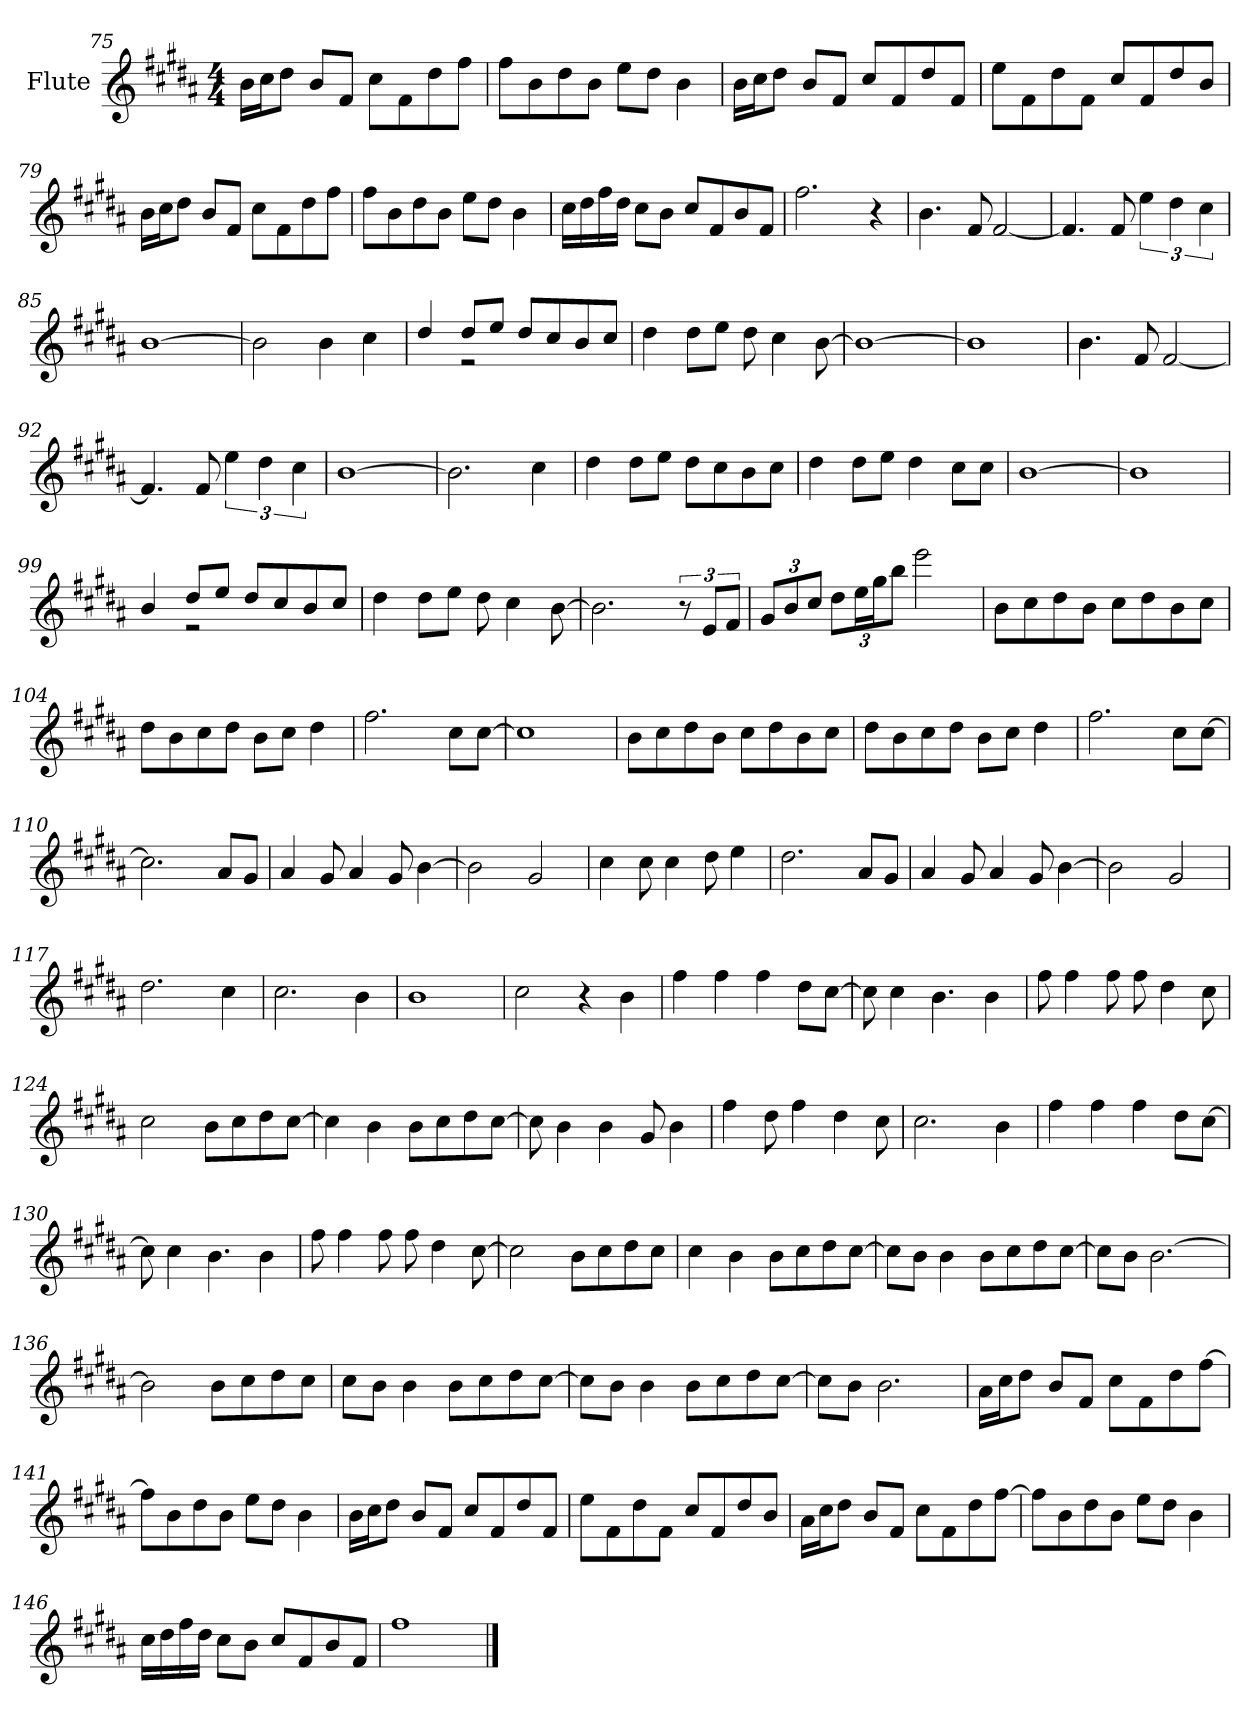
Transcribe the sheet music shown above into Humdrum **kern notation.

**kern
*part1
*staff1
*I"Flute
*I'Fl.
*clefG2
*k[f#c#g#d#a#]
*M4/4
=75
16b\LL
16cc#\J
8dd#\J
8b/L
8f#/J
8cc#\L
8f#\
8dd#\
8ff#\J
=76
8ff#\L
8b\
8dd#\
8b\J
8ee\L
8dd#\J
4b\
=77
16b\LL
16cc#\J
8dd#\J
8b/L
8f#/J
8cc#/L
8f#/
8dd#/
8f#/J
=78
8ee\L
8f#\
8dd#\
8f#\J
8cc#/L
8f#/
8dd#/
8b/J
!!LO:LB:g=z
=79
16b\LL
16cc#\J
8dd#\J
8b/L
8f#/J
8cc#\L
8f#\
8dd#\
8ff#\J
=80
8ff#\L
8b\
8dd#\
8b\J
8ee\L
8dd#\J
4b\
=81
16cc#\LL
16dd#\
16ff#\
16dd#\JJ
8cc#\L
8b\J
8cc#/L
8f#/
8b/
8f#/J
=82
2.ff#\
4r
=83
4.b\
8f#/
[2f#/
=84
4.f#/]
8f#/
6ee\
6dd#\
6cc#\
!!LO:LB:g=z
=85
[1b
=86
2b\]
4b\
4cc#\
=87
*^
4dd#/	4ryy
8dd#/L	2r
8ee/J	.
8dd#/L	.
8cc#/	.
8b/	4ryy
8cc#/J	.
*v	*v
=88
4dd#\
8dd#\L
8ee\J
8dd#\
4cc#\
[8b\
=89
1b_
=90
1b]
=91
4.b\
8f#/
[2f#/
=92
4.f#/]
8f#/
6ee\
6dd#\
6cc#\
=93
[1b
!!LO:LB:g=z
=94
2.b\]
4cc#\
=95
4dd#\
8dd#\L
8ee\J
8dd#\L
8cc#\
8b\
8cc#\J
=96
4dd#\
8dd#\L
8ee\J
4dd#\
8cc#\L
8cc#\J
=97
[1b
=98
1b]
=99
*^
4b/	4ryy
8dd#/L	2r
8ee/J	.
8dd#/L	.
8cc#/	.
8b/	4ryy
8cc#/J	.
*v	*v
=100
4dd#\
8dd#\L
8ee\J
8dd#\
4cc#\
[8b\
=101
2.b\]
12r
12e/L
12f#/J
!!LO:LB:g=z
=102
*Xbrackettup
12g#/L
12b/
12cc#/J
12dd#\L
24ee\L
24gg#\J
12bb\J
2eee\
=103
8b\L
8cc#\
8dd#\
8b\J
8cc#\L
8dd#\
8b\
8cc#\J
=104
8dd#\L
8b\
8cc#\
8dd#\J
8b\L
8cc#\J
4dd#\
=105
2.ff#\
8cc#\L
[8cc#\J
=106
1cc#]
=107
8b\L
8cc#\
8dd#\
8b\J
8cc#\L
8dd#\
8b\
8cc#\J
!!LO:LB:g=z
=108
8dd#\L
8b\
8cc#\
8dd#\J
8b\L
8cc#\J
4dd#\
=109
2.ff#\
8cc#\L
[8cc#\J
=110
2.cc#\]
8a#/L
8g#/J
=111
4a#/
8g#/
4a#/
8g#/
[4b\
=112
2b\]
2g#/
=113
4cc#\
8cc#\
4cc#\
8dd#\
4ee\
=114
2.dd#\
8a#/L
8g#/J
!!LO:LB:g=z
=115
4a#/
8g#/
4a#/
8g#/
[4b\
=116
2b\]
2g#/
=117
2.dd#\
4cc#\
=118
2.cc#\
4b\
=119
1b
=120
2cc#\
4r
4b\
=121
4ff#\
4ff#\
4ff#\
8dd#\L
[8cc#\J
=122
8cc#\]
4cc#\
4.b\
4b\
=123
8ff#\
4ff#\
8ff#\
8ff#\
4dd#\
8cc#\
!!LO:LB:g=z
=124
2cc#\
8b\L
8cc#\
8dd#\
[8cc#\J
=125
4cc#\]
4b\
8b\L
8cc#\
8dd#\
[8cc#\J
=126
8cc#\]
4b\
4b\
8g#/
4b\
=127
4ff#\
8dd#\
4ff#\
4dd#\
8cc#\
=128
2.cc#\
4b\
=129
4ff#\
4ff#\
4ff#\
8dd#\L
[8cc#\J
=130
8cc#\]
4cc#\
4.b\
4b\
!!LO:LB:g=z
=131
8ff#\
4ff#\
8ff#\
8ff#\
4dd#\
[8cc#\
=132
2cc#\]
8b\L
8cc#\
8dd#\
8cc#\J
=133
4cc#\
4b\
8b\L
8cc#\
8dd#\
[8cc#\J
=134
8cc#\L]
8b\J
4b\
8b\L
8cc#\
8dd#\
[8cc#\J
=135
8cc#\L]
8b\J
[2.b\
=136
2b\]
8b\L
8cc#\
8dd#\
8cc#\J
!!LO:LB:g=z
=137
8cc#\L
8b\J
4b\
8b\L
8cc#\
8dd#\
[8cc#\J
=138
8cc#\L]
8b\J
4b\
8b\L
8cc#\
8dd#\
[8cc#\J
=139
8cc#\L]
8b\J
2.b\
=140
16a#\LL
16cc#\J
8dd#\J
8b/L
8f#/J
8cc#\L
8f#\
8dd#\
[8ff#\J
=141
8ff#\L]
8b\
8dd#\
8b\J
8ee\L
8dd#\J
4b\
!!LO:PB:g=z
=142
16b\LL
16cc#\J
8dd#\J
8b/L
8f#/J
8cc#/L
8f#/
8dd#/
8f#/J
=143
8ee\L
8f#\
8dd#\
8f#\J
8cc#/L
8f#/
8dd#/
8b/J
=144
16a#\LL
16cc#\J
8dd#\J
8b/L
8f#/J
8cc#\L
8f#\
8dd#\
[8ff#\J
=145
8ff#\L]
8b\
8dd#\
8b\J
8ee\L
8dd#\J
4b\
!!LO:LB:g=z
=146
16cc#\LL
16dd#\
16ff#\
16dd#\JJ
8cc#\L
8b\J
8cc#/L
8f#/
8b/
8f#/J
=147
1ff#
==
*-
